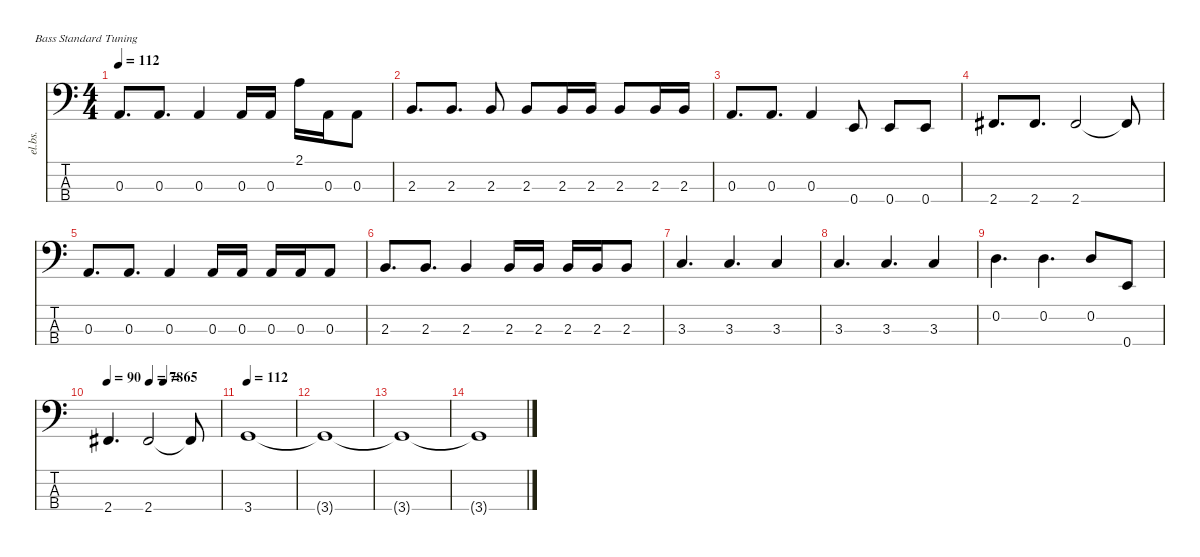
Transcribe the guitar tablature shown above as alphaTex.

\defaultSystemsLayout 4
\hideDynamics
\bracketExtendMode nobrackets
\otherSystemsTrackNameOrientation horizontal
\track ("Bass" "el.bs.") {instrument electricbassfinger}
\staff {score tabs}
\tuning (G2 D2 A1 E1)
\ts (4 4)
\tempo 112
\clef f4
\ks c
0.3.8{d dy f beam Up} 0.3.8{d beam Up} 0.3.4{beam Up} 0.3.16{beam Up} 0.3.16{beam Up} 2.1.16{beam Down} 0.3.16{beam Down} 0.3.8{beam Down} |
2.3.8{d beam Up} 2.3.8{d beam Up} 2.3.8{beam Up} 2.3.8{beam Up} 2.3.16{beam Up} 2.3.16{beam Up} 2.3.8{beam Up} 2.3.16{beam Up} 2.3.16{beam Up} |
0.3.8{d beam Up} 0.3.8{d beam Up} 0.3.4{beam Up} 0.4.8{beam Up} 0.4.8{beam Up} 0.4.8{beam Up} |
2.4{acc #}.8{d beam Up} 2.4{acc #}.8{d beam Up} 2.4{acc #}.2{beam Up} 2.4{t acc #}.8{beam Up} |
0.3.8{d beam Up} 0.3.8{d beam Up} 0.3.4{beam Up} 0.3.16{beam Up} 0.3.16{beam Up} 0.3.16{beam Up} 0.3.16{beam Up} 0.3.8{beam Up} |
2.3.8{d beam Up} 2.3.8{d beam Up} 2.3.4{beam Up} 2.3.16{beam Up} 2.3.16{beam Up} 2.3.16{beam Up} 2.3.16{beam Up} 2.3.8{beam Up} |
3.3.4{d beam Up} 3.3.4{d beam Up} 3.3.4{beam Up} |
3.3.4{d beam Up} 3.3.4{d beam Up} 3.3.4{beam Up} |
0.2.4{d beam Down} 0.2.4{d beam Down} 0.2.8{beam Up} 0.4.8{beam Up} |
\tempo 90
\tempo (78 0.375)
\tempo (65 0.5)
2.4{acc #}.4{d beam Up} 2.4{acc #}.2{beam Up} 2.4{t acc #}.8{beam Up} |
\tempo 112
3.4.1{beam Up} |
3.4{t}.1{beam Up} |
3.4{t}.1{beam Up} |
3.4{t}.1{beam Up}
